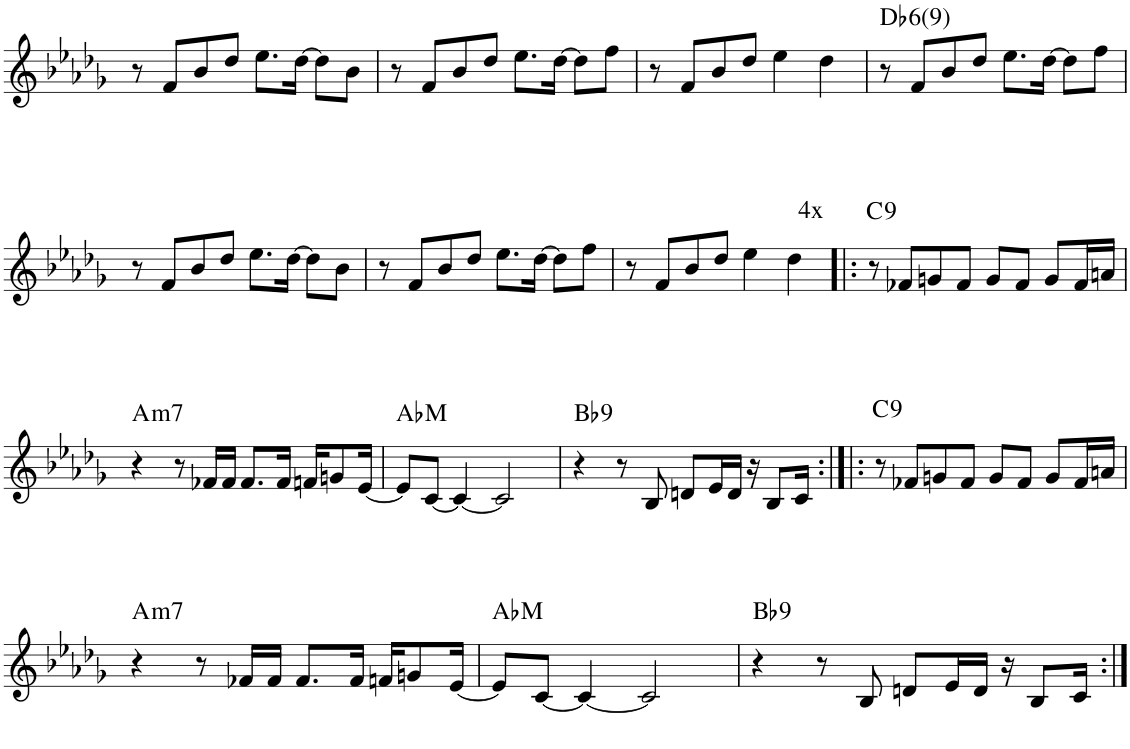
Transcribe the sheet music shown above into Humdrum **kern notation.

**kern	**harte
*part1	*part1
*staff1	*
*I"Piano	*
*I'Pno.	*
!!LO:PB:g=z
*clefG2	*
*k[b-e-a-d-g-]	*
*M4/4	*
=31	=31
8r	.
8f/L	.
8b-/	.
8dd-/J	.
8.ee-\L	.
[16dd-\Jk	.
8dd-\L]	.
8b-\J	.
=32	=32
8r	.
8f/L	.
8b-/	.
8dd-/J	.
8.ee-\L	.
[16dd-\Jk	.
8dd-\L]	.
8ff\J	.
=33	=33
8r	.
8f/L	.
8b-/	.
8dd-/J	.
4ee-\	.
4dd-\	.
=34	=34
!	!LO:H:kt=6
8r	Db:maj6(9)
8f/L	.
8b-/	.
8dd-/J	.
8.ee-\L	.
[16dd-\Jk	.
8dd-\L]	.
8ff\J	.
!!LO:LB:g=z
=35	=35
8r	.
8f/L	.
8b-/	.
8dd-/J	.
8.ee-\L	.
[16dd-\Jk	.
8dd-\L]	.
8b-\J	.
=36	=36
8r	.
8f/L	.
8b-/	.
8dd-/J	.
8.ee-\L	.
[16dd-\Jk	.
8dd-\L]	.
8ff\J	.
=37	=37
8r	.
8f/L	.
8b-/	.
8dd-/J	.
4ee-\	.
4dd-\	.
=38!|:	=38!|:
!	!LO:H:kt=4x
8r	N
!	!LO:H:kt=9
8f-X/L	C:9
8gn/	.
8f-/J	.
8g/L	.
8f-/J	.
8g/L	.
16f-/L	.
16an/JJ	.
!!LO:LB:g=z
=39	=39
!	!LO:H:kt=m7
4r	A:min7
8r	.
16f-X/LL	.
16f-/JJ	.
8.f-/L	.
16f-/Jk	.
16fn/KL	.
8gn/	.
[16e-/Jk	.
=40	=40
!	!LO:H:kt=M
8e-/L]	Ab:maj
[8c/J	.
4c/_	.
2c/]	.
=41	=41
!	!LO:H:kt=9
4r	Bb:9
8r	.
8B-/	.
8dn/L	.
16e-/L	.
16d/JJ	.
16r	.
8B-/L	.
16c/Jk	.
=42:|!|:	=42:|!|:
8r	.
!	!LO:H:kt=9
8f-X/L	C:9
8gn/	.
8f-/J	.
8g/L	.
8f-/J	.
8g/L	.
16f-/L	.
16an/JJ	.
!!LO:LB:g=z
=43	=43
!	!LO:H:kt=m7
4r	A:min7
8r	.
16f-X/LL	.
16f-/JJ	.
8.f-/L	.
16f-/Jk	.
16fn/KL	.
8gn/	.
[16e-/Jk	.
=44	=44
!	!LO:H:kt=M
8e-/L]	Ab:maj
[8c/J	.
4c/_	.
2c/]	.
=45	=45
!	!LO:H:kt=9
4r	Bb:9
8r	.
8B-/	.
8dn/L	.
16e-/L	.
16d/JJ	.
16r	.
8B-/L	.
16c/Jk	.
=:|!	=:|!
*-	*-
